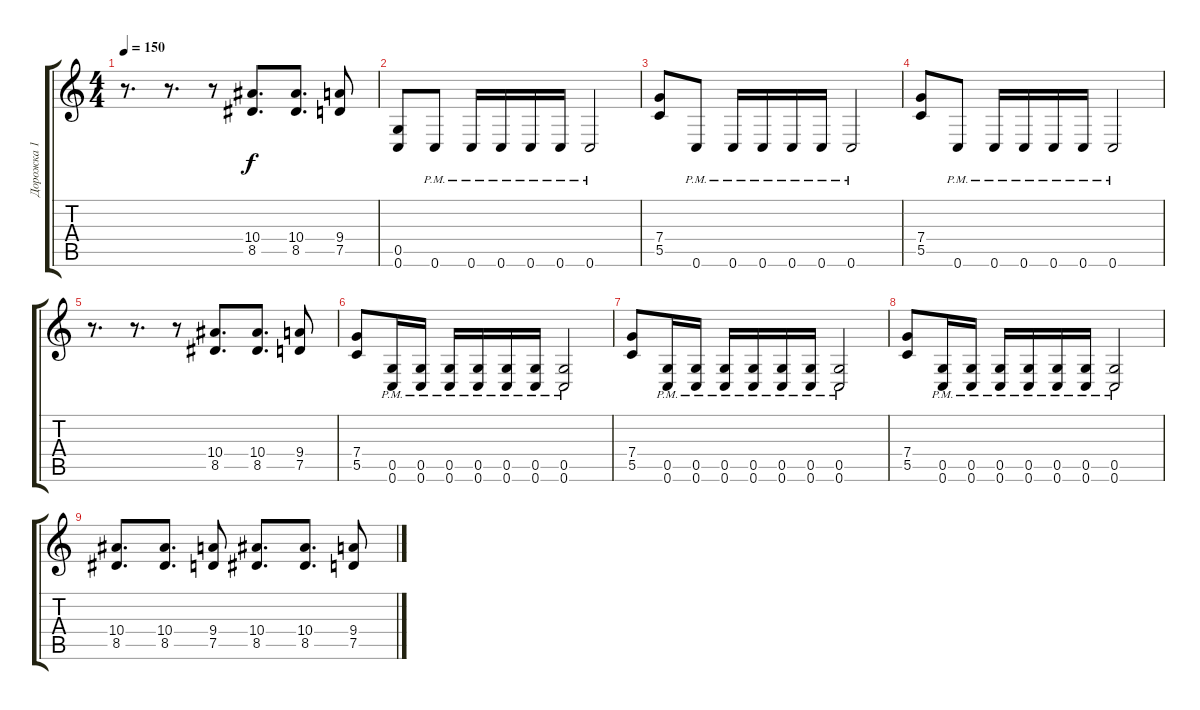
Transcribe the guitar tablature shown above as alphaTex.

\track ("Дорожка 1" "Дорожка 1") {instrument distortionguitar}
\staff {score tabs}
\tuning (D4 A3 F3 C3 G2 C2) {hide}
\ts (4 4)
\tempo 150
\clef g2
\ks c
r.8{d dy f} r.8{d} r.8 (10.4 8.5).8{d} (10.4 8.5).8{d} (9.4 7.5).8 |
(0.5 0.6).8 0.6{pm}.8 0.6{pm}.16 0.6{pm}.16 0.6{pm}.16 0.6{pm}.16 0.6{pm}.2 |
(7.4 5.5).8 0.6{pm}.8 0.6{pm}.16 0.6{pm}.16 0.6{pm}.16 0.6{pm}.16 0.6{pm}.2 |
(7.4 5.5).8 0.6{pm}.8 0.6{pm}.16 0.6{pm}.16 0.6{pm}.16 0.6{pm}.16 0.6{pm}.2 |
r.8{d} r.8{d} r.8 (10.4 8.5).8{d} (10.4 8.5).8{d} (9.4 7.5).8 |
(7.4 5.5).8 (0.5{pm} 0.6{pm}).16 (0.5{pm} 0.6{pm}).16 (0.5{pm} 0.6{pm}).16 (0.5{pm} 0.6{pm}).16 (0.5{pm} 0.6{pm}).16 (0.5{pm} 0.6{pm}).16 (0.5{pm} 0.6{pm}).2 |
(7.4 5.5).8 (0.5{pm} 0.6{pm}).16 (0.5{pm} 0.6{pm}).16 (0.5{pm} 0.6{pm}).16 (0.5{pm} 0.6{pm}).16 (0.5{pm} 0.6{pm}).16 (0.5{pm} 0.6{pm}).16 (0.5{pm} 0.6{pm}).2 |
(7.4 5.5).8 (0.5{pm} 0.6{pm}).16 (0.5{pm} 0.6{pm}).16 (0.5{pm} 0.6{pm}).16 (0.5{pm} 0.6{pm}).16 (0.5{pm} 0.6{pm}).16 (0.5{pm} 0.6{pm}).16 (0.5{pm} 0.6{pm}).2 |
(10.4 8.5).8{d} (10.4 8.5).8{d} (9.4 7.5).8 (10.4 8.5).8{d} (10.4 8.5).8{d} (9.4 7.5).8
